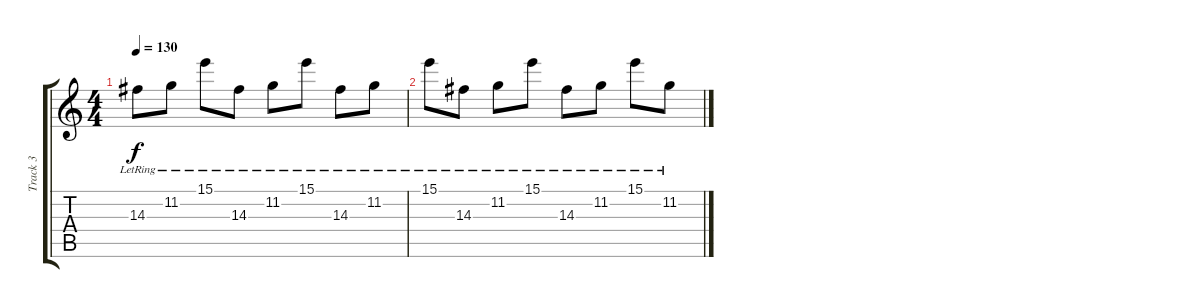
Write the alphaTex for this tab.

\track ("Track 3" "Track 3") {instrument electricguitarjazz}
\staff {score tabs}
\tuning (Db4 Ab3 E3 B2 Gb2 B1) {hide}
\ts (4 4)
\tempo 130
\clef g2
\ks c
14.3{lr}.8{dy f} 11.2{lr}.8 15.1{lr}.8 14.3{lr}.8 11.2{lr}.8 15.1{lr}.8 14.3{lr}.8 11.2{lr}.8 |
15.1{lr}.8 14.3{lr}.8 11.2{lr}.8 15.1{lr}.8 14.3{lr}.8 11.2{lr}.8 15.1{lr}.8 11.2{lr}.8
